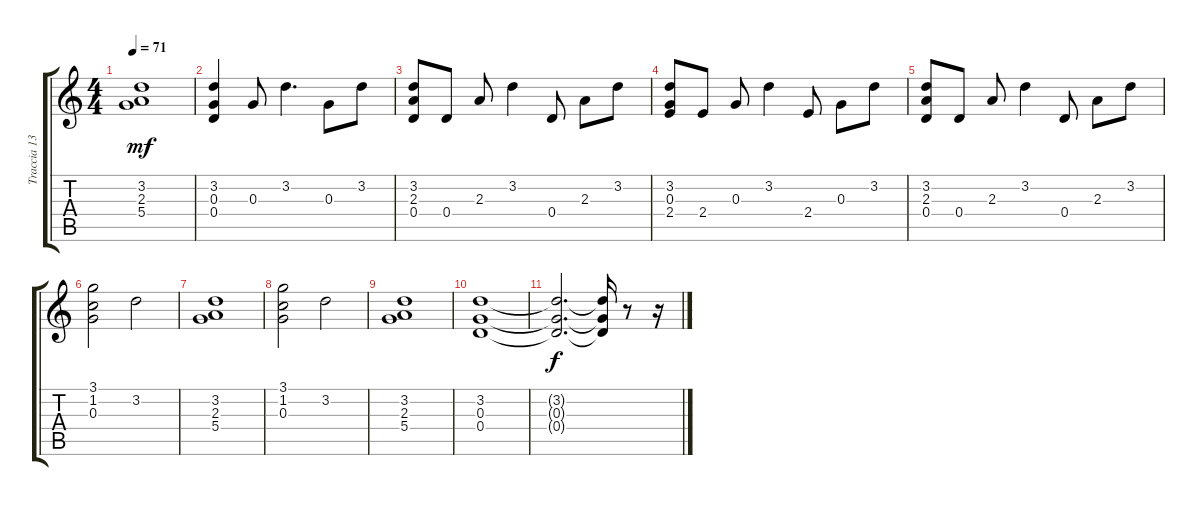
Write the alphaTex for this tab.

\track ("Traccia 13" "Traccia 13") {solo instrument electricguitarclean}
\staff {score tabs}
\tuning (E4 B3 G3 D3 A2 E2) {hide}
\ts (4 4)
\tempo 71
\clef g2
\ks c
(3.2 2.3 5.4).1{dy mf} |
(3.2 0.3 0.4).4 0.3.8 3.2.4{d} 0.3.8 3.2.8 |
(3.2 2.3 0.4).8 0.4.8 2.3.8 3.2.4 0.4.8 2.3.8 3.2.8 |
(3.2 0.3 2.4).8 2.4.8 0.3.8 3.2.4 2.4.8 0.3.8 3.2.8 |
(3.2 2.3 0.4).8 0.4.8 2.3.8 3.2.4 0.4.8 2.3.8 3.2.8 |
(3.1 1.2 0.3).2 3.2.2 |
(3.2 2.3 5.4).1 |
(3.1 1.2 0.3).2 3.2.2 |
(3.2 2.3 5.4).1 |
(3.2 0.3 0.4).1 |
(3.2{t} 0.3{t} 0.4{t}).2{d dy f} (3.2{t} 0.3{t} 0.4{t}).16 r.8 r.16
